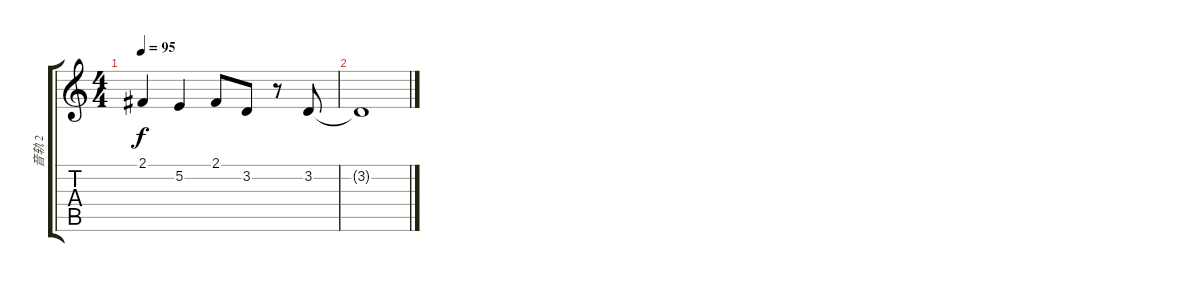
\track ("音轨 2" "音轨 2") {instrument piccolo}
\staff {score tabs}
\tuning (E4 B3 G3 D3 A2 E2) {hide}
\ts (4 4)
\tempo 95
\clef g2
\ks c
2.1.4{dy f} 5.2.4 2.1.8 3.2.8 r.8 3.2.8 |
3.2{t}.1
